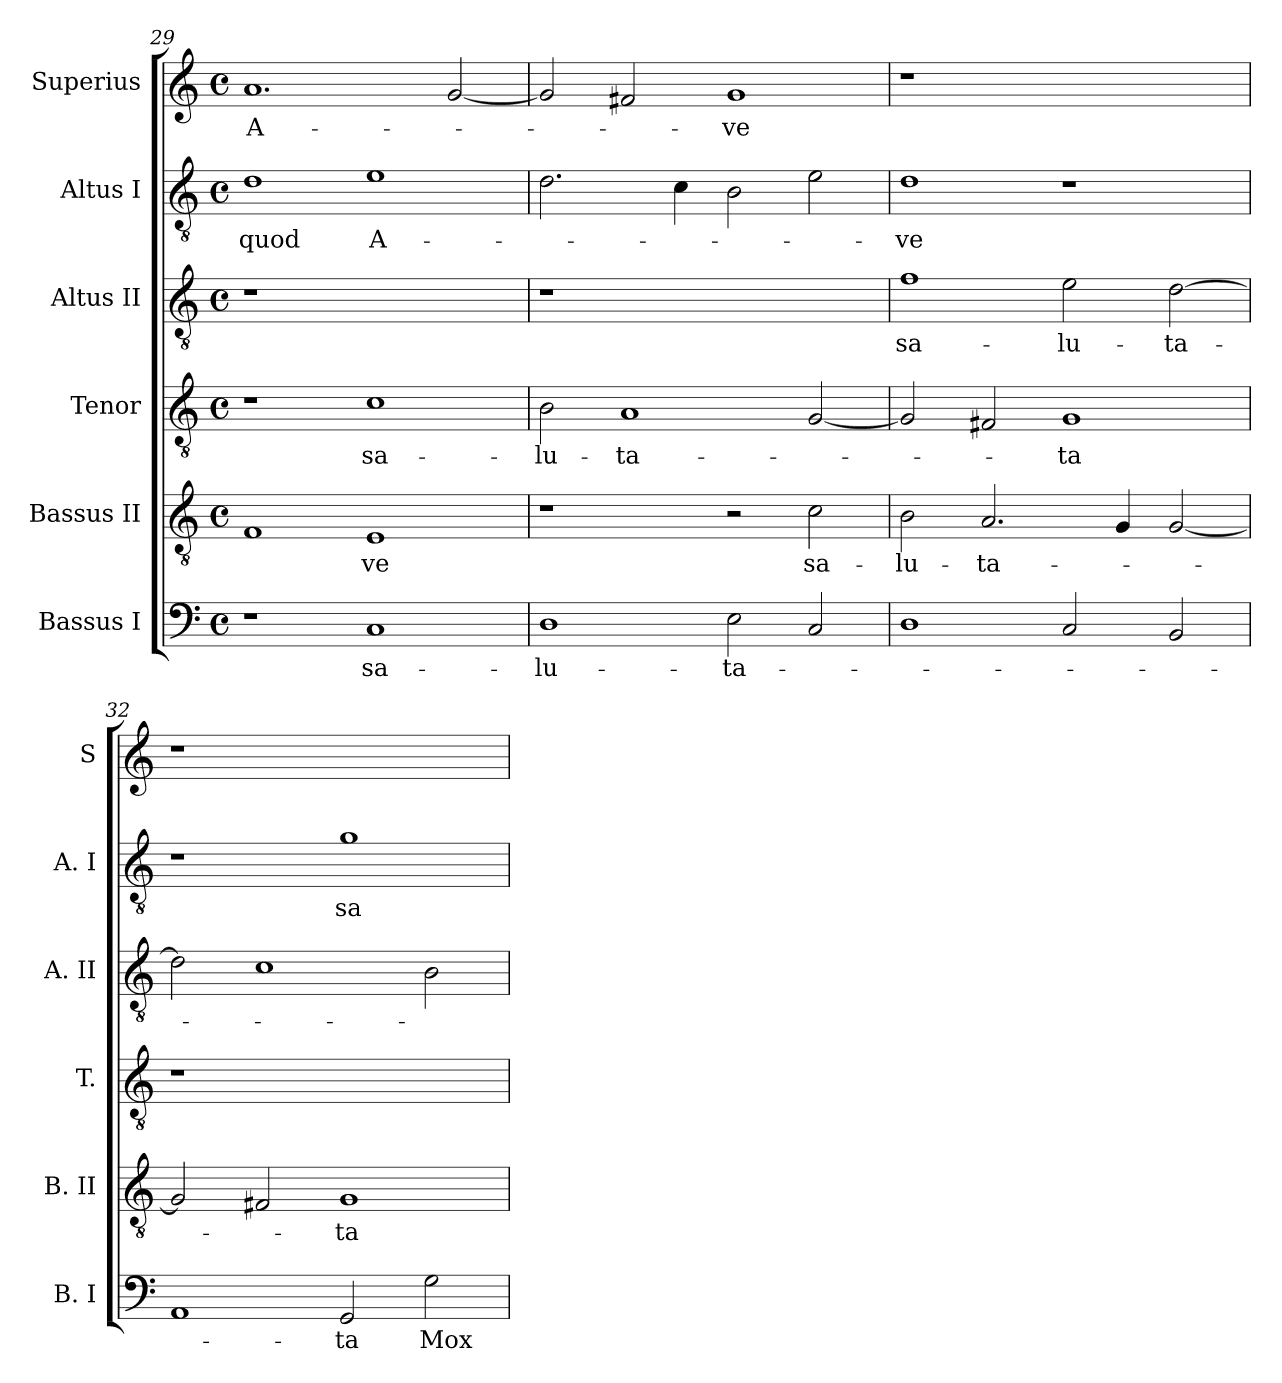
**kern	**text	**kern	**text	**kern	**text	**kern	**text	**kern	**text	**kern	**text
*part6	*part6	*part5	*part5	*part4	*part4	*part3	*part3	*part2	*part2	*part1	*part1
*staff6	*staff6	*staff5	*staff5	*staff4	*staff4	*staff3	*staff3	*staff2	*staff2	*staff1	*staff1
*I"Bassus I	*	*I"Bassus II	*	*I"Tenor	*	*I"Altus II	*	*I"Altus I	*	*I"Superius	*
*I'B. I	*	*I'B. II	*	*I'T.	*	*I'A. II	*	*I'A. I	*	*I'S	*
*clefF4	*	*clefGv2	*	*clefGv2	*	*clefGv2	*	*clefGv2	*	*clefG2	*
*	*	*ITrd7c12	*	*ITrd7c12	*	*ITrd7c12	*	*ITrd7c12	*	*	*
*k[]	*	*k[]	*	*k[]	*	*k[]	*	*k[]	*	*k[]	*
*C:	*	*C:	*	*C:	*	*C:	*	*C:	*	*C:	*
*M4/4	*	*M4/4	*	*M4/4	*	*M4/4	*	*M4/4	*	*M4/4	*
*met(c)	*	*met(c)	*	*met(c)	*	*met(c)	*	*met(c)	*	*met(c)	*
=29	=29	=29	=29	=29	=29	=29	=29	=29	=29	=29	=29
!	!	!	!	!	!	!LO:N:vis=1	!	!	!	!	!
!	!	!	!	!	!	!	!	!	!LO:LY:b:color=#000000	!	!
!	!	!	!	!	!	!	!	!	!	!	!LO:LY:b:color=#000000
1r	.	1FFi	.	1r	.	1r	.	1Di	quod	1.ai	A-
!	!LO:LY:b:color=#000000	!	!	!	!	!	!	!	!	!	!
!	!	!	!LO:LY:b:color=#000000	!	!	!	!	!	!	!	!
!	!	!	!	!	!LO:LY:b:color=#000000	!	!	!	!	!	!
!	!	!	!	!	!	!	!	!	!LO:LY:b:color=#000000	!	!
1Ci	sa-	1EEi	-ve	1Ci	sa-	1ryy	.	1Ei	A-	.	.
.	.	.	.	.	.	.	.	.	.	[<2gi/	.
=30	=30	=30	=30	=30	=30	=30	=30	=30	=30	=30	=30
!	!LO:LY:b:color=#000000	!	!	!	!	!	!	!	!	!	!
!	!	!	!	!	!LO:LY:b:color=#000000	!LO:N:vis=1	!	!	!	!	!
1Di	-lu-	1r	.	2BBi\	-lu-	1r	.	2.Di\	.	2gi/]	.
!	!	!	!	!	!LO:LY:b:color=#000000	!	!	!	!	!	!
.	.	.	.	1AAi	-ta-	.	.	.	.	2f#Xi/	.
.	.	.	.	.	.	.	.	4Ci\	.	.	.
!	!LO:LY:b:color=#000000	!	!	!	!	!	!	!	!	!	!
!	!	!	!	!	!	!	!	!	!	!	!LO:LY:b:color=#000000
2Ei\	-ta-	2r	.	.	.	1ryy	.	2BBi\	.	1gi	-ve
!	!	!	!LO:LY:b:color=#000000	!	!	!	!	!	!	!	!
2Ci/	.	2Ci\	sa-	[<2GGi/	.	.	.	2Ei\	.	.	.
!!LO:PB:g=z
=31	=31	=31	=31	=31	=31	=31	=31	=31	=31	=31	=31
!	!	!	!LO:LY:b:color=#000000	!	!	!	!	!	!	!	!
!	!	!	!	!	!	!	!LO:LY:b:color=#000000	!	!	!	!
!	!	!	!	!	!	!	!	!	!LO:LY:b:color=#000000	!LO:N:vis=1	!
1Di	.	2BBi\	-lu-	2GGi/]	.	1Fi	sa-	1Di	-ve	1r	.
!	!	!	!LO:LY:b:color=#000000	!	!	!	!	!	!	!	!
.	.	2.AAi/	-ta-	2FF#Xi/	.	.	.	.	.	.	.
!	!	!	!	!	!LO:LY:b:color=#000000	!	!	!	!	!	!
!	!	!	!	!	!	!	!LO:LY:b:color=#000000	!	!	!	!
2Ci/	.	.	.	1GGi	-ta	2Ei\	-lu-	1r	.	1ryy	.
.	.	4GGi/	.	.	.	.	.	.	.	.	.
!	!	!	!	!	!	!	!LO:LY:b:color=#000000	!	!	!	!
2BBi/	.	[<2GGi/	.	.	.	[>2Di\	-ta-	.	.	.	.
=32	=32	=32	=32	=32	=32	=32	=32	=32	=32	=32	=32
!	!	!	!	!LO:N:vis=1	!	!	!	!	!	!LO:N:vis=1	!
1AAi	.	2GGi/]	.	1r	.	2Di\]	.	1r	.	1r	.
.	.	2FF#Xi/	.	.	.	1Ci	.	.	.	.	.
!	!LO:LY:b:color=#000000	!	!	!	!	!	!	!	!	!	!
!	!	!	!LO:LY:b:color=#000000	!	!	!	!	!	!	!	!
!	!	!	!	!	!	!	!	!	!LO:LY:b:color=#000000	!	!
2GGi/	-ta	1GGi	-ta	1ryy	.	.	.	1Gi	sa-	1ryy	.
!	!LO:LY:b:color=#000000	!	!	!	!	!	!	!	!	!	!
2Gi\	Mox	.	.	.	.	2BBi\	.	.	.	.	.
=	=	=	=	=	=	=	=	=	=	=	=
*-	*-	*-	*-	*-	*-	*-	*-	*-	*-	*-	*-
